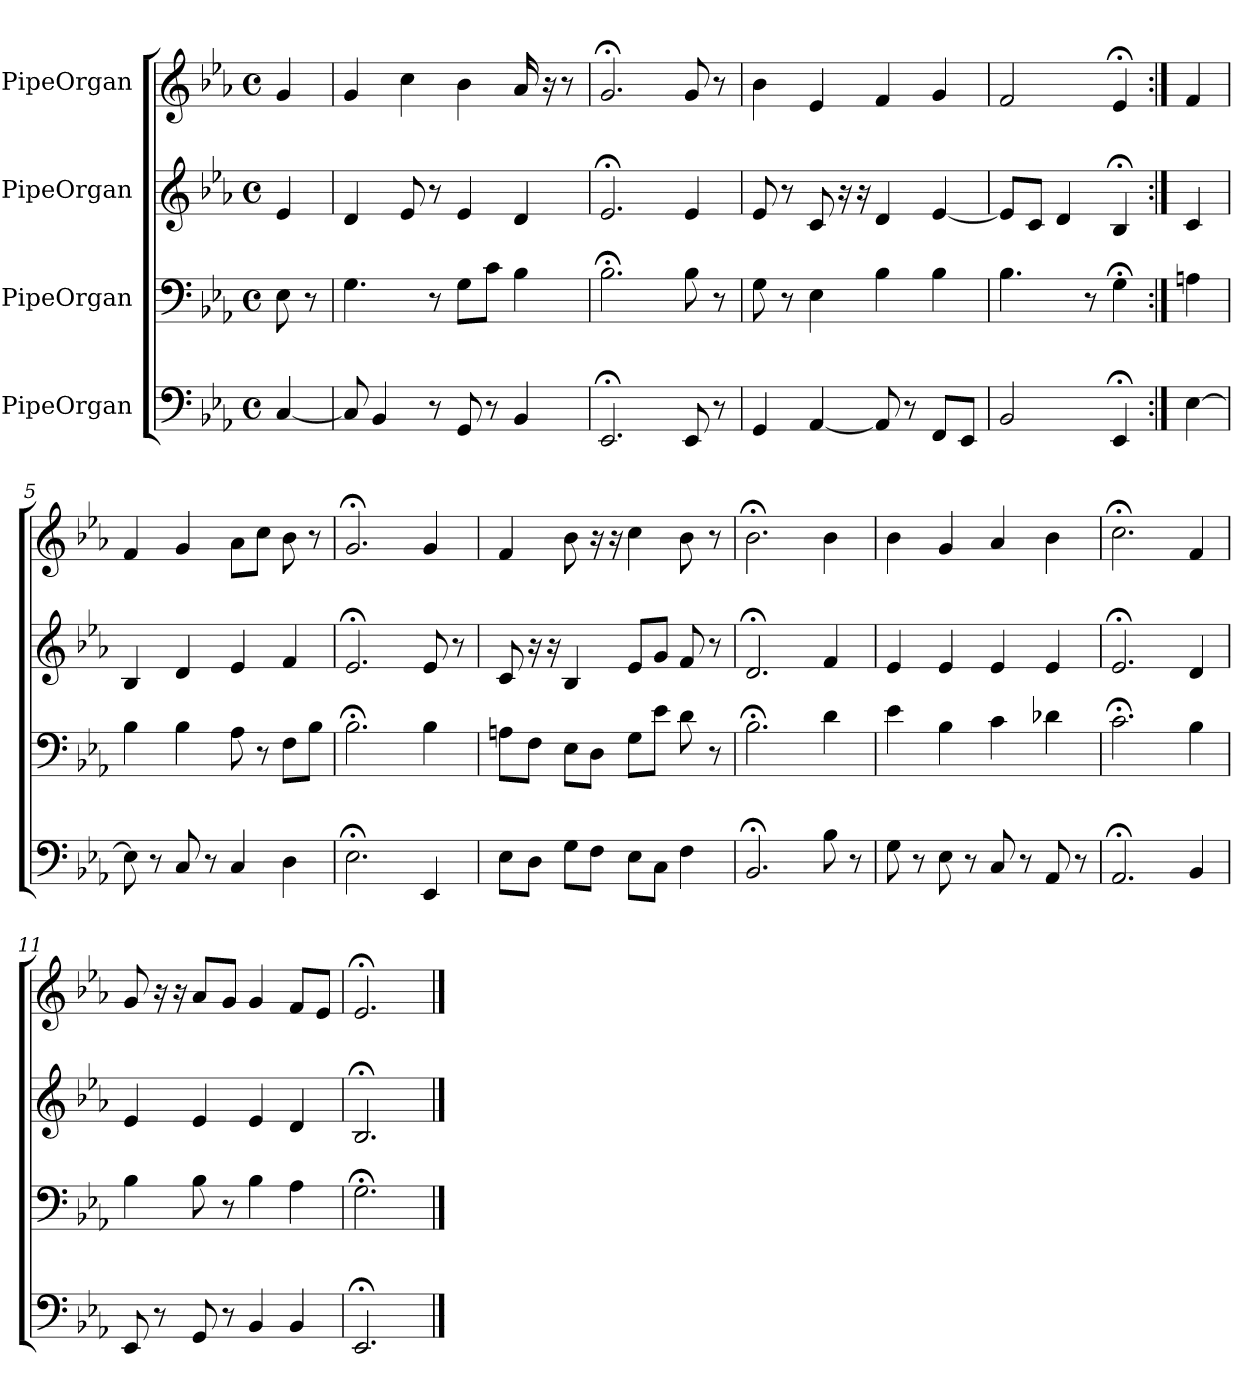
**kern	**kern	**kern	**kern
*part4	*part3	*part2	*part1
*staff4	*staff3	*staff2	*staff1
*I"PipeOrgan	*I"PipeOrgan	*I"PipeOrgan	*I"PipeOrgan
*clefF4	*clefF4	*clefG2	*clefG2
*k[b-e-a-]	*k[b-e-a-]	*k[b-e-a-]	*k[b-e-a-]
*E-:	*E-:	*E-:	*E-:
*M4/4	*M4/4	*M4/4	*M4/4
*met(c)	*met(c)	*met(c)	*met(c)
*MM56	*MM56	*MM56	*MM56
=	=	=	=
[4C	8E-	4e-	4g
.	8r	.	.
=1	=1	=1	=1
8C]	4.G	4d	4g
4BB-	.	.	.
.	.	8e-	4cc
8r	8r	8r	.
8GG	8G\L	4e-	4b-
8r	8c\J	.	.
4BB-	4B-	4d	16a-
.	.	.	16r
.	.	.	8r
=2	=2	=2	=2
2.EE-;<	2.B-;<	2.e-;<	2.g;<
8EE-	8B-	4e-	8g
8r	8r	.	8r
=3	=3	=3	=3
4GG	8G	8e-	4b-
.	8r	8r	.
[4AA-	4E-	8c	4e-
.	.	16r	.
.	.	16r	.
8AA-]	4B-	4d	4f
8r	.	.	.
8FF/L	4B-	[4e-	4g
8EE-/J	.	.	.
=4	=4	=4	=4
2BB-	4.B-	8e-/L]	2f
.	.	8c/J	.
.	.	4d	.
.	8r	.	.
4EE-;<	4G;<	4B-;<	4e-;<
=:|!	=:|!	=:|!	=:|!
[4E-	4An	4c	4f
=5	=5	=5	=5
8E-]	4B-	4B-	4f
8r	.	.	.
8C	4B-	4d	4g
8r	.	.	.
4C	8A-	4e-	8a-\L
.	8r	.	8cc\J
4D	8F\L	4f	8b-
.	8B-\J	.	8r
=6	=6	=6	=6
2.E-;<	2.B-;<	2.e-;<	2.g;<
4EE-	4B-	8e-	4g
.	.	8r	.
=7	=7	=7	=7
8E-\L	8An\L	8c	4f
8D\J	8F\J	16r	.
.	.	16r	.
8G\L	8E-\L	4B-	8b-
8F\J	8D\J	.	16r
.	.	.	16r
8E-\L	8G\L	8e-/L	4cc
8C\J	8e-\J	8g/J	.
4F	8d	8f	8b-
.	8r	8r	8r
=8	=8	=8	=8
2.BB-;<	2.B-;<	2.d;<	2.b-;<
8B-	4d	4f	4b-
8r	.	.	.
=9	=9	=9	=9
8G	4e-	4e-	4b-
8r	.	.	.
8E-	4B-	4e-	4g
8r	.	.	.
8C	4c	4e-	4a-
8r	.	.	.
8AA-	4d-X	4e-	4b-
8r	.	.	.
=10	=10	=10	=10
2.AA-;<	2.c;<	2.e-;<	2.cc;<
4BB-	4B-	4d	4f
=11	=11	=11	=11
8EE-	4B-	4e-	8g
8r	.	.	16r
.	.	.	16r
8GG	8B-	4e-	8a-/L
8r	8r	.	8g/J
4BB-	4B-	4e-	4g
4BB-	4A-	4d	8f/L
.	.	.	8e-/J
=12	=12	=12	=12
2.EE-;<	2.G;<	2.B-;<	2.e-;<
==	==	==	==
*-	*-	*-	*-
